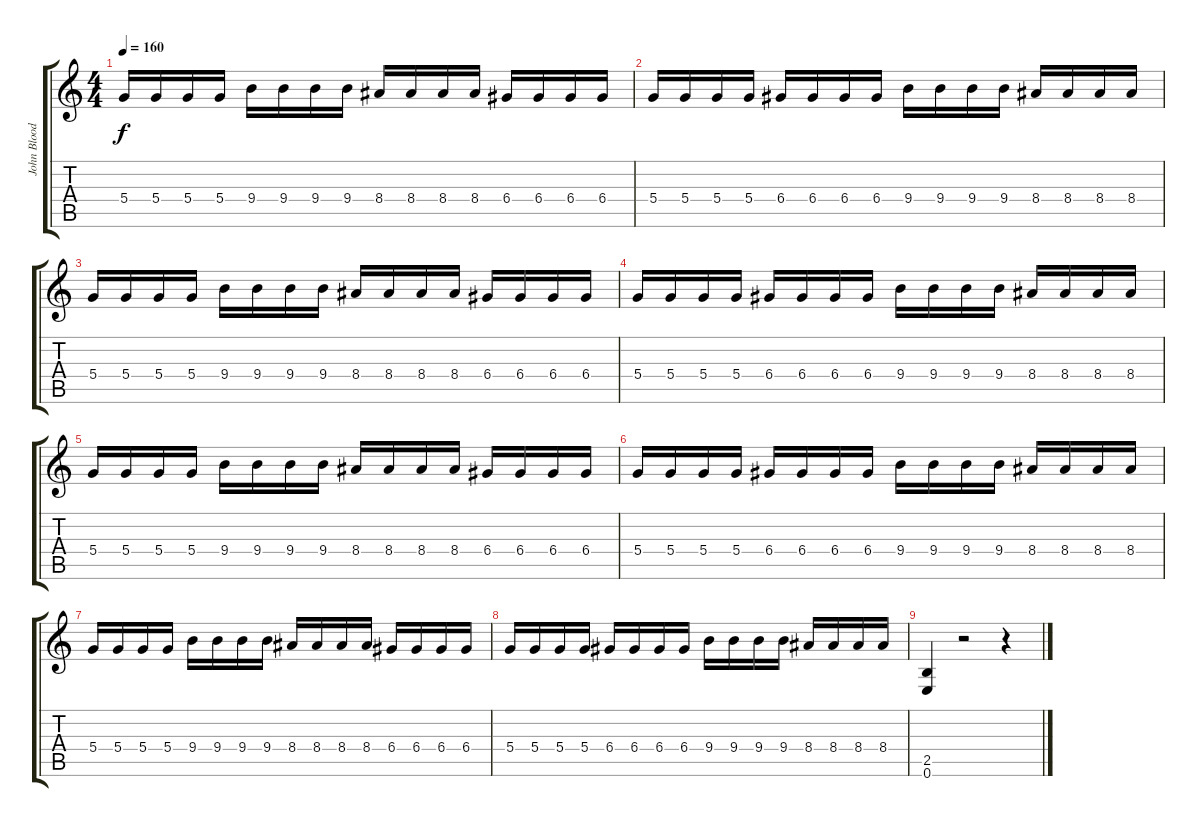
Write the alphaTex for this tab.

\track ("John Bloodsucker" "John Blood") {instrument distortionguitar}
\staff {score tabs}
\tuning (E4 B3 G3 D3 A2 E2) {hide}
\ts (4 4)
\tempo 160
\clef g2
\ks c
5.4.16{dy f} 5.4.16 5.4.16 5.4.16 9.4.16 9.4.16 9.4.16 9.4.16 8.4.16 8.4.16 8.4.16 8.4.16 6.4.16 6.4.16 6.4.16 6.4.16 |
5.4.16 5.4.16 5.4.16 5.4.16 6.4.16 6.4.16 6.4.16 6.4.16 9.4.16 9.4.16 9.4.16 9.4.16 8.4.16 8.4.16 8.4.16 8.4.16 |
5.4.16 5.4.16 5.4.16 5.4.16 9.4.16 9.4.16 9.4.16 9.4.16 8.4.16 8.4.16 8.4.16 8.4.16 6.4.16 6.4.16 6.4.16 6.4.16 |
5.4.16 5.4.16 5.4.16 5.4.16 6.4.16 6.4.16 6.4.16 6.4.16 9.4.16 9.4.16 9.4.16 9.4.16 8.4.16 8.4.16 8.4.16 8.4.16 |
5.4.16 5.4.16 5.4.16 5.4.16 9.4.16 9.4.16 9.4.16 9.4.16 8.4.16 8.4.16 8.4.16 8.4.16 6.4.16 6.4.16 6.4.16 6.4.16 |
5.4.16 5.4.16 5.4.16 5.4.16 6.4.16 6.4.16 6.4.16 6.4.16 9.4.16 9.4.16 9.4.16 9.4.16 8.4.16 8.4.16 8.4.16 8.4.16 |
5.4.16 5.4.16 5.4.16 5.4.16 9.4.16 9.4.16 9.4.16 9.4.16 8.4.16 8.4.16 8.4.16 8.4.16 6.4.16 6.4.16 6.4.16 6.4.16 |
5.4.16 5.4.16 5.4.16 5.4.16 6.4.16 6.4.16 6.4.16 6.4.16 9.4.16 9.4.16 9.4.16 9.4.16 8.4.16 8.4.16 8.4.16 8.4.16 |
(2.5 0.6).4 r.2 r.4
